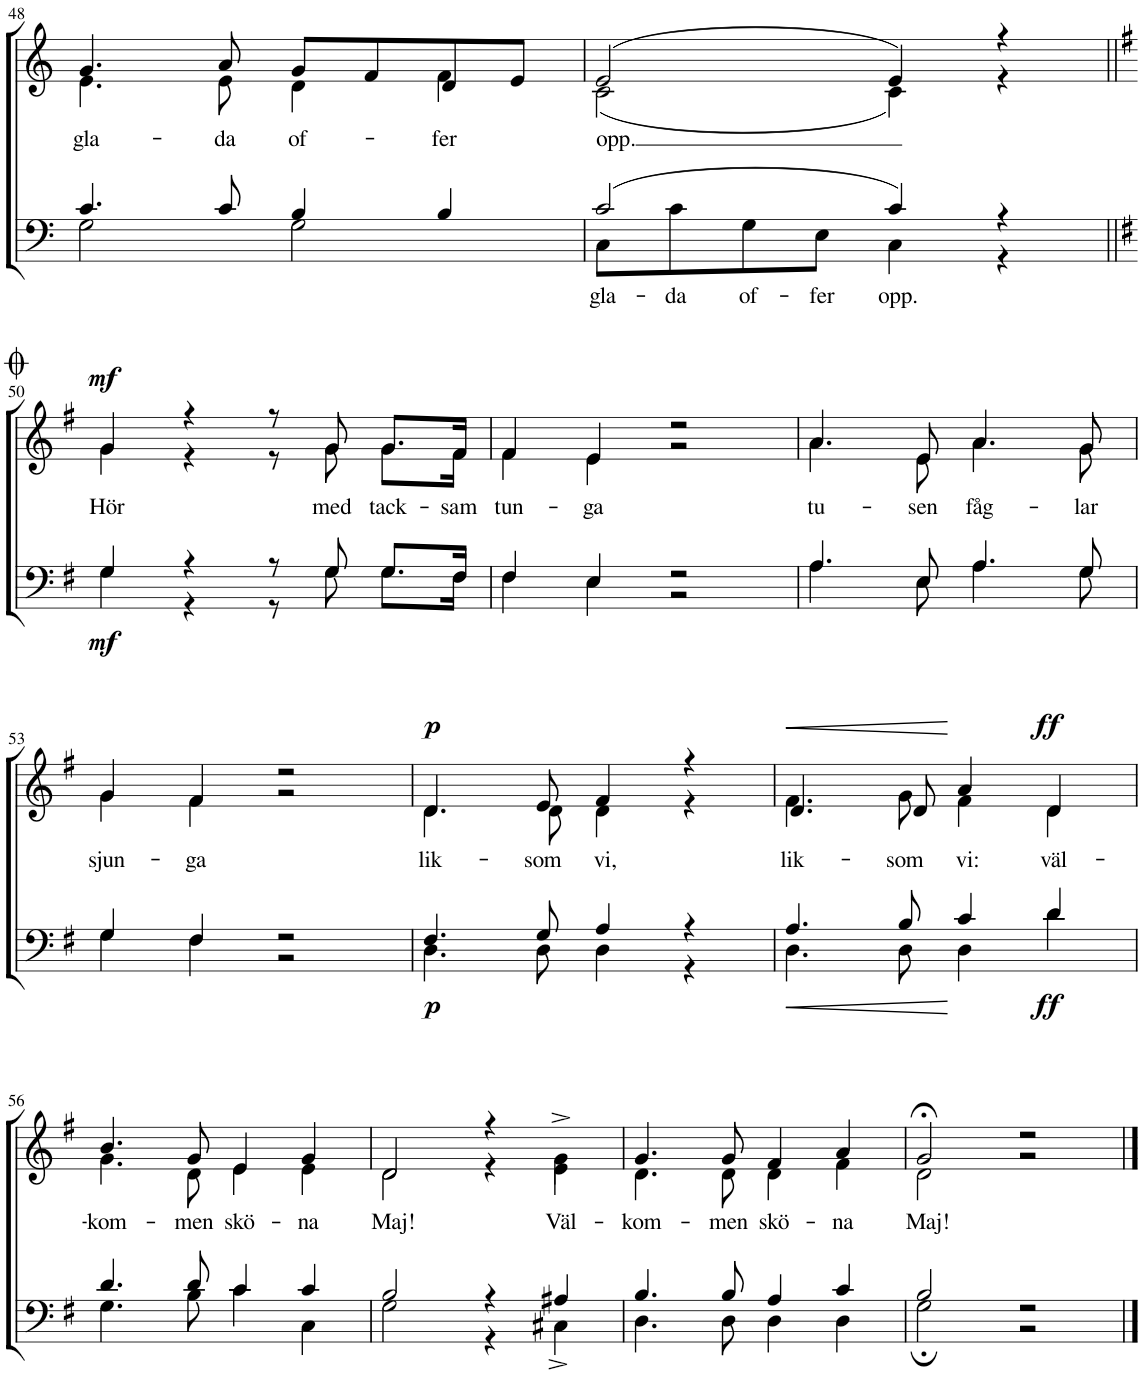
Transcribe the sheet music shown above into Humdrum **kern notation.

**kern	**text	**dynam	**kern	**text	**dynam
*part2	*part2	*part2	*part1	*part1	*part1
*staff2	*staff2	*staff2	*staff1	*staff1	*staff1
*I"T B	*	*	*I"S A	*	*
!!LO:PB:g=z
*clefF4	*	*	*clefG2	*	*
*k[]	*	*	*k[]	*	*
*M4/4	*	*	*M4/4	*	*
*met(c)	*	*	*met(c)	*	*
=48	=48	=48	=48	=48	=48
*^	*	*	*^	*	*
!	!	!	!	!	!	!LO:LY:b	!
4.c/	2G\	.	.	4.g/	4.e\	gla-	.
!	!	!	!	!	!	!LO:LY:b	!
8c/	.	.	.	8a/	8e\	-da	.
!	!	!	!	!	!	!LO:LY:b	!
4B/	2G\	.	.	8g/L	4d\	of-	.
.	.	.	.	8f/	.	.	.
!	!	!	!	!	!	!LO:LY:b	!
4B/	.	.	.	8d/	4f\	-fer	.
.	.	.	.	8e/J	.	.	.
=49	=49	=49	=49	=49	=49	=49	=49
!	!	!LO:LY:b	!	!	!	!LO:LY:b	!
(2c/	8C\L	gla-	.	(2e/	(2c\	opp.	.
!	!	!LO:LY:b	!	!	!	!	!
.	8c\	-da	.	.	.	.	.
!	!	!LO:LY:b	!	!	!	!	!
.	8G\	of-	.	.	.	.	.
!	!	!LO:LY:b	!	!	!	!	!
.	8E\J	-fer	.	.	.	.	.
!	!	!LO:LY:b	!	!	!	!	!
4c/)	4C\	opp.	.	4e/)	4c\)	.	.
4r	4r	.	.	4r	4r	.	.
!!LO:LB:g=z	!!
=50||	=50||	=50||	=50||	=50||	=50||	=50||	=50||
*k[f#]	*	*	*	*k[f#]	*	*	*
!	!	!	!LO:DY:b	!	!	!LO:LY:b	!LO:DY:a
4G/	4G\	.	mf	4g/	4g\	Hör	mf
4r	4r	.	.	4r	4r	.	.
8r	8r	.	.	8r	8r	.	.
!	!	!	!	!	!	!LO:LY:b	!
8G/	8G\	.	.	8g/	8g\	med	.
!	!	!	!	!	!	!LO:LY:b	!
8.G/L	8.G\L	.	.	8.g/L	8.g\L	tack-	.
!	!	!	!	!	!	!LO:LY:b	!
16F#/Jk	16F#\Jk	.	.	16f#/Jk	16f#\Jk	-sam	.
=51	=51	=51	=51	=51	=51	=51	=51
!	!	!	!	!	!	!LO:LY:b	!
4F#/	4F#\	.	.	4f#/	4f#\	tun-	.
!	!	!	!	!	!	!LO:LY:b	!
4E/	4E\	.	.	4e/	4e\	-ga	.
2r	2r	.	.	2r	2r	.	.
=52	=52	=52	=52	=52	=52	=52	=52
!	!	!	!	!	!	!LO:LY:b	!
4.A/	4.A\	.	.	4.a/	4.a\	tu-	.
!	!	!	!	!	!	!LO:LY:b	!
8E/	8E\	.	.	8e/	8e\	-sen	.
!	!	!	!	!	!	!LO:LY:b	!
4.A/	4.A\	.	.	4.a/	4.a\	fåg-	.
!	!	!	!	!	!	!LO:LY:b	!
8G/	8G\	.	.	8g/	8g\	-lar	.
!!LO:LB:g=z	!!
=53	=53	=53	=53	=53	=53	=53	=53
!	!	!	!	!	!	!LO:LY:b	!
4G/	4G\	.	.	4g/	4g\	sjun-	.
!	!	!	!	!	!	!LO:LY:b	!
4F#/	4F#\	.	.	4f#/	4f#\	-ga	.
2r	2r	.	.	2r	2r	.	.
=54	=54	=54	=54	=54	=54	=54	=54
!	!	!	!LO:DY:b	!	!	!LO:LY:b	!LO:DY:a
4.F#/	4.D\	.	p	4.d/	4.d\	lik-	p
!	!	!	!	!	!	!LO:LY:b	!
8G/	8D\	.	.	8e/	8d\	-som	.
!	!	!	!	!	!	!LO:LY:b	!
4A/	4D\	.	.	4f#/	4d\	vi,	.
4r	4r	.	.	4r	4r	.	.
=55	=55	=55	=55	=55	=55	=55	=55
!	!	!	!LO:HP:b	!	!	!LO:LY:b	!LO:HP:b
4.A/	4.D\	.	<	4.f#\	4.d/	lik-	<
!	!	!	!	!	!	!LO:LY:b	!
8B/	8D\	.	.	8g\	8d/	-som	.
!	!	!	!	!	!	!LO:LY:b	!
4c/	4D\	.	[	4a/	4f#\	vi:	[
!	!	!	!LO:DY:b	!	!	!LO:LY:b	!LO:DY:a
4d/	4d\	.	ff	4d/	4d\	väl-	ff
!!LO:LB:g=z	!!
=56	=56	=56	=56	=56	=56	=56	=56
!	!	!	!	!	!	!LO:LY:b	!
4.d/	4.G\	.	.	4.b/	4.g\	-kom-	.
!	!	!	!	!	!	!LO:LY:b	!
8d/	8B\	.	.	8g/	8d\	-men	.
!	!	!	!	!	!	!LO:LY:b	!
4c/	4c\	.	.	4e/	4e\	skö-	.
!	!	!	!	!	!	!LO:LY:b	!
4c/	4C\	.	.	4g/	4e\	-na	.
=57	=57	=57	=57	=57	=57	=57	=57
!	!	!	!	!	!	!LO:LY:b	!
2B/	2G\	.	.	2d/	2d\	Maj!	.
4r	4r	.	.	4r	4r	.	.
!	!	!	!	!	!	!LO:LY:b	!
4A#X/	4C#X^\	.	.	4g^>\	4e\	Väl-	.
=58	=58	=58	=58	=58	=58	=58	=58
!	!	!	!	!	!	!LO:LY:b	!
4.B/	4.D\	.	.	4.g/	4.d\	-kom-	.
!	!	!	!	!	!	!LO:LY:b	!
8B/	8D\	.	.	8g/	8d\	-men	.
!	!	!	!	!	!	!LO:LY:b	!
4A/	4D\	.	.	4f#/	4d\	skö-	.
!	!	!	!	!	!	!LO:LY:b	!
4c/	4D\	.	.	4a/	4f#\	-na	.
=59	=59	=59	=59	=59	=59	=59	=59
!	!	!	!	!	!	!LO:LY:b	!
2B/	2G;\	.	.	2g;</	2d\	Maj!	.
2r	2r	.	.	2r	2r	.	.
*v	*v	*	*	*	*	*	*
*	*	*	*v	*v	*	*
==	==	==	==	==	==
*-	*-	*-	*-	*-	*-
